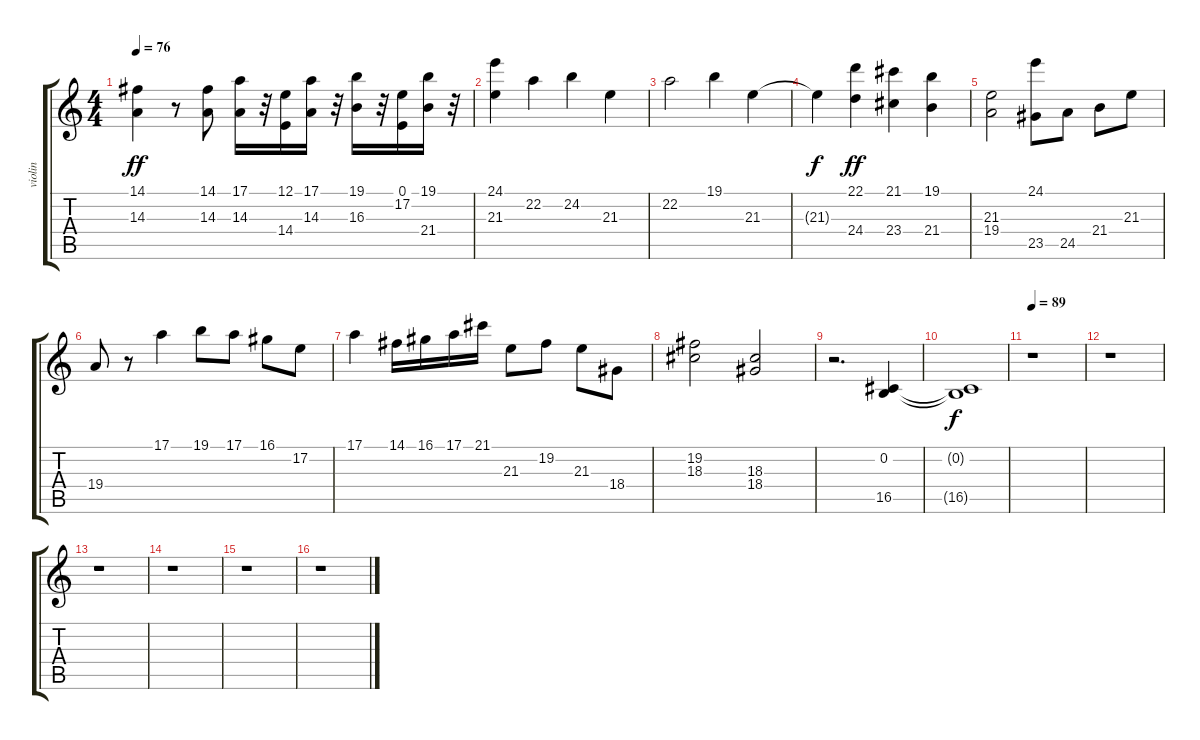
\track ("violin" "violin") {instrument viola}
\staff {score tabs}
\tuning (E4 B3 G3 D3 A2 E2) {hide}
\ts (4 4)
\tempo 76
\clef g2
\ks c
(14.1 14.3).4{dy ff} r.8 (14.1 14.3).8 (17.1 14.3).16 r.32 (12.1 14.4).16 (17.1 14.3).16 r.32 (19.1 16.3).16 r.32 (0.1 17.2).16 (19.1 21.4).16 r.32 |
(24.1 21.3).4 22.2.4 24.2.4 21.3.4 |
22.2.2 19.1.4 21.3.4 |
21.3{t}.4{dy f} (22.1 24.4).4{dy ff} (21.1 23.4).4 (19.1 21.4).4 |
(21.3 19.4).2 (24.1 23.5).8 24.5.8 21.4.8 21.3.8 |
19.4.8 r.8 17.1.4 19.1.8 17.1.8 16.1.8 17.2.8 |
17.1.4 14.1.16 16.1.16 17.1.16 21.1.16 21.3.8 19.2.8 21.3.8 18.4.8 |
(19.2 18.3).2 (18.3 18.4).2 |
r.2{d} (0.2 16.5).4 |
(0.2{t} 16.5{t}).1{dy f} |
\tempo 89
r.1 |
r.1 |
r.1 |
r.1 |
r.1 |
r.1
